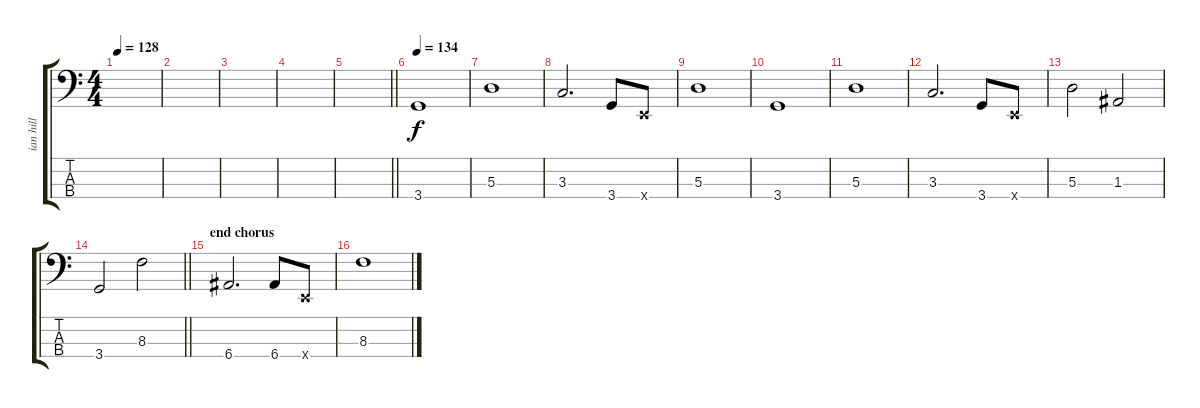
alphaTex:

\track ("ian hill" "ian hill") {instrument electricbasspick}
\staff {score tabs}
\tuning (G2 D2 A1 E1) {hide}
\ts (4 4)
\tempo 128
\clef f4
\ks c
|
|
|
|
\barLineRight lightlight
|
\tempo 134
3.4.1{volume 11} |
5.3.1 |
3.3.2{d} 3.4.8 0.4{x}.8 |
5.3.1 |
3.4.1 |
5.3.1 |
3.3.2{d} 3.4.8 0.4{x}.8 |
5.3.2 1.3.2 |
\barLineRight lightlight
3.4.2 8.3.2 |
\section ("" "end chorus")
6.4.2{d} 6.4.8 0.4{x}.8 |
8.3.1
